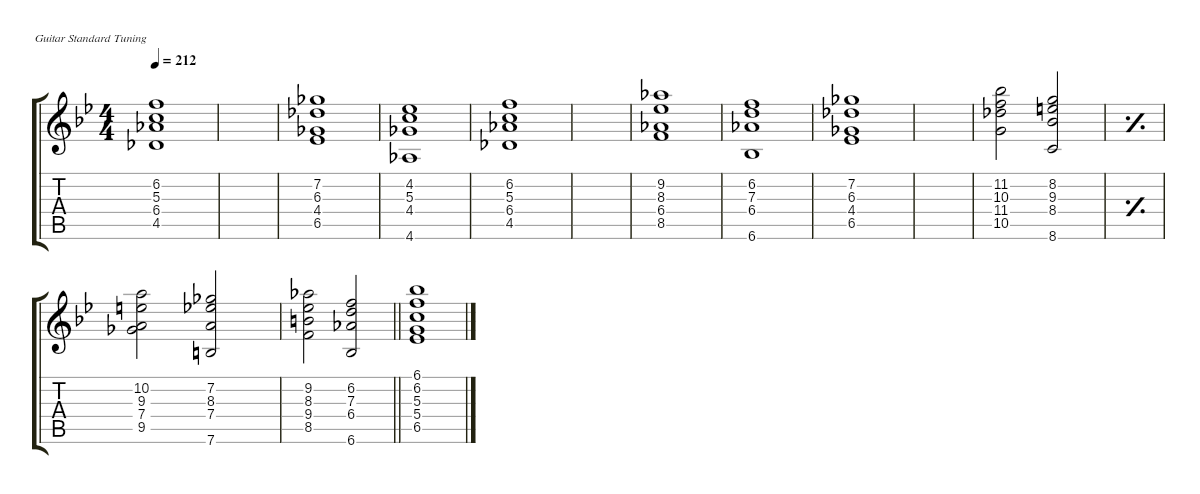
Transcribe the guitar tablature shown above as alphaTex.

\defaultSystemsLayout 4
\hideDynamics
\bracketExtendMode groupsimilarinstruments
\singleTrackTrackNamePolicy hidden
\multiTrackTrackNamePolicy allsystems
\firstSystemTrackNameMode fullname
\otherSystemsTrackNameMode fullname
\firstSystemTrackNameOrientation horizontal
\otherSystemsTrackNameOrientation horizontal
\defaultBarNumberDisplay Hide
\track ("chords" "N-Gt") {instrument acousticguitarnylon}
\staff {score tabs}
\tuning (E4 B3 G3 D3 A2 E2)
\ts (4 4)
\tempo 212
\clef g2
\scale
0.25
\ks bb
(4.5 6.4 5.3 6.2).1{dy mf} |
\scale
0.25 |
\scale
0.25 (6.5 4.4 6.3 7.2).1 |
\scale
0.25 (4.6 4.4 5.3 4.2).1 |
\scale
0.25 (4.5 6.4 5.3 6.2).1 |
\scale
0.25 |
\scale
0.25 (8.5 6.4 8.3 9.2).1 |
\scale
0.25 (6.6 6.4 7.3 6.2).1 |
\scale
0.25 (6.5 4.4 6.3 7.2).1 |
\scale
0.25 |
\scale
0.25 (10.5 11.4 10.3 11.2).2 (8.6 8.4 9.3 8.2).2 |
\simile simple
\scale
0.25 |
\simile none
\scale
0.25 (9.5 7.4 9.3 10.2).2 (7.6 7.4 8.3 7.2).2 |
\scale
0.25
\barLineRight lightlight
(8.5 9.4 8.3 9.2).2 (6.6 6.4 7.3 6.2).2 |
\scale
0.25 (6.5 5.4 5.3 6.2 6.1).1 |
\scale
0.25
